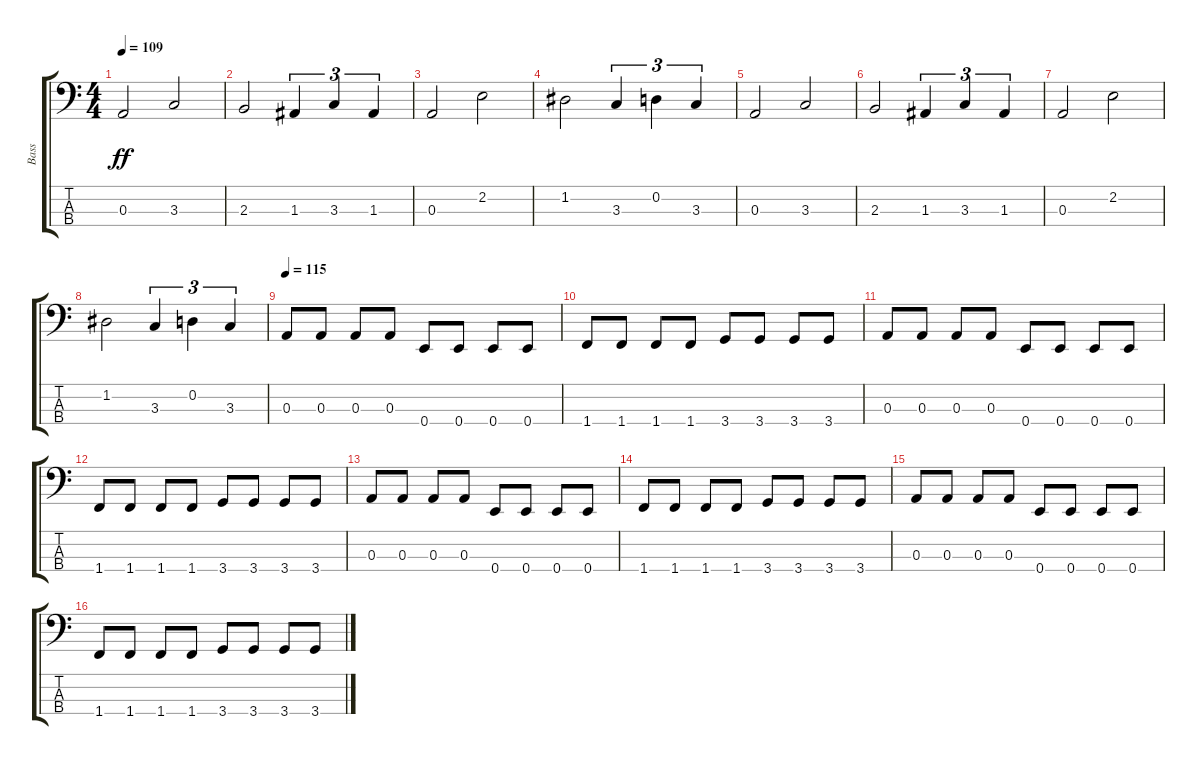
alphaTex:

\track ("Bass" "Bass") {instrument electricbassfinger}
\staff {score tabs}
\tuning (G2 D2 A1 E1) {hide}
\ts (4 4)
\tempo 109
\clef f4
\ks c
0.3.2{dy ff} 3.3.2 |
2.3.2 1.3.4{tu (3 2)} 3.3.4{tu (3 2)} 1.3.4{tu (3 2)} |
0.3.2 2.2.2 |
1.2.2 3.3.4{tu (3 2)} 0.2.4{tu (3 2)} 3.3.4{tu (3 2)} |
0.3.2 3.3.2 |
2.3.2 1.3.4{tu (3 2)} 3.3.4{tu (3 2)} 1.3.4{tu (3 2)} |
0.3.2 2.2.2 |
1.2.2 3.3.4{tu (3 2)} 0.2.4{tu (3 2)} 3.3.4{tu (3 2)} |
\tempo 115
0.3.8 0.3.8 0.3.8 0.3.8 0.4.8 0.4.8 0.4.8 0.4.8 |
1.4.8 1.4.8 1.4.8 1.4.8 3.4.8 3.4.8 3.4.8 3.4.8 |
0.3.8 0.3.8 0.3.8 0.3.8 0.4.8 0.4.8 0.4.8 0.4.8 |
1.4.8 1.4.8 1.4.8 1.4.8 3.4.8 3.4.8 3.4.8 3.4.8 |
0.3.8 0.3.8 0.3.8 0.3.8 0.4.8 0.4.8 0.4.8 0.4.8 |
1.4.8 1.4.8 1.4.8 1.4.8 3.4.8 3.4.8 3.4.8 3.4.8 |
0.3.8 0.3.8 0.3.8 0.3.8 0.4.8 0.4.8 0.4.8 0.4.8 |
1.4.8 1.4.8 1.4.8 1.4.8 3.4.8 3.4.8 3.4.8 3.4.8
